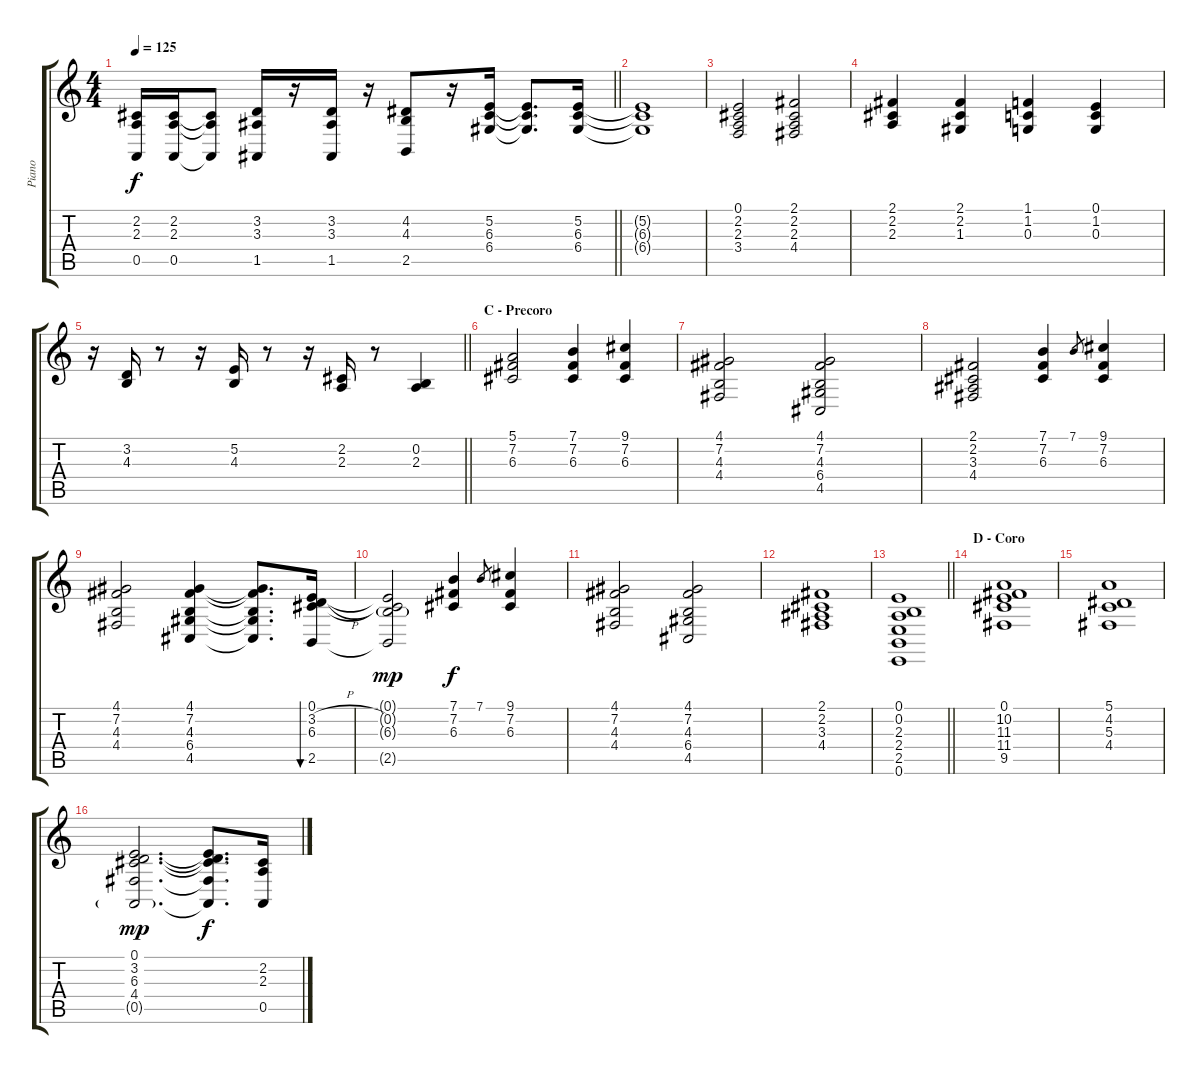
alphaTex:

\track ("Piano" "Piano") {instrument brightacousticpiano}
\staff {score tabs}
\tuning (E4 B3 G3 D3 A2 E2) {hide}
\ts (4 4)
\tempo 125
\clef g2
\barLineRight lightlight
\ks c
(2.2{t} 2.3{t} 0.5{t}).16{dy f} (2.2 2.3 0.5).16 (2.2{t} 2.3{t} 0.5{t}).8 (3.2 3.3 1.5).16 r.16 (3.2 3.3 1.5).16 r.16 (4.2 4.3 2.5).8 r.16 (5.2 6.3 6.4).16 (5.2{t} 6.3{t} 6.4{t}).8{d} (5.2 6.3 6.4).16 |
(5.2{t} 6.3{t} 6.4{t}).1 |
(0.1 2.2 2.3 3.4).2 (2.1 2.2 2.3 4.4).2 |
(2.1 2.2 2.3).4 (2.1 2.2 1.3).4 (1.1 1.2 0.3).4 (0.1 1.2 0.3).4 |
\barLineRight lightlight
r.16 (3.2 4.3).16 r.8 r.16 (5.2 4.3).16 r.8 r.16 (2.2 2.3).16 r.8 (0.2 2.3).4 |
\section ("" "C - Precoro")
(5.1 7.2 6.3).2 (7.1 7.2 6.3).4 (9.1 7.2 6.3).4 |
(4.1 7.2 4.3 4.4).2 (4.1 7.2 4.3 6.4 4.5).2 |
(2.1 2.2 3.3 4.4).2 (7.1 7.2 6.3).4 7.1.8{gr} (9.1 7.2 6.3).4 |
(4.1 7.2 4.3 4.4).2 (4.1 7.2 4.3 6.4 4.5).4 (4.1{t} 7.2{t} 4.3{t} 6.4{t} 4.5{t}).8{d} (0.1 3.2{h} 6.3 2.5).16{bu 480} |
(0.1{t} 0.2{g} 6.3{t} 2.5{t}).2{dy mp} (7.1 7.2 6.3).4{dy f} 7.1.8{gr} (9.1 7.2 6.3).4 |
(4.1 7.2 4.3 4.4).2 (4.1 7.2 4.3 6.4 4.5).2 |
(2.1 2.2 3.3 4.4).1 |
\barLineRight lightlight
(0.1 0.2 2.3 2.4 2.5 0.6).1 |
\section ("" "D - Coro")
(0.1 10.2 11.3 11.4 9.5).1 |
(5.1 4.2 5.3 4.4).1 |
(0.1 3.2 6.3 4.4 0.5{g}).2{d dy mp} (0.1{t} 3.2{t} 6.3{t} 4.4{t} 0.5{t}).8{d dy f} (2.2 2.3 0.5).16
